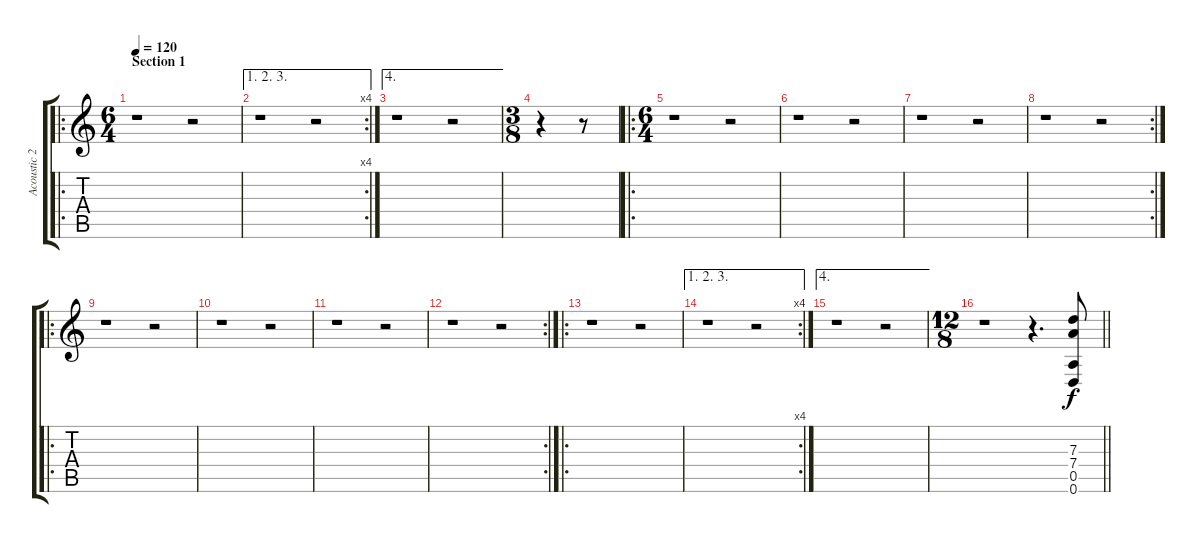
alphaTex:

\track ("Acoustic 2" "Acoustic 2") {instrument acousticguitarsteel}
\staff {score tabs}
\tuning (E4 B3 G3 D3 A2 D2) {hide}
\ro
\ts (6 4)
\section ("" "Section 1")
\tempo 120
\clef g2
\ks c
r.1{dy f instrument acousticguitarsteel} r.2 |
\ae (1 2 3)
\rc 4
r.1 r.2 |
\ae 4
r.1 r.2 |
\ts (3 8)
r.4 r.8 |
\ro
\ts (6 4)
r.1 r.2 |
r.1 r.2 |
r.1 r.2 |
\rc 2
r.1 r.2 |
\ro
r.1 r.2 |
r.1 r.2 |
r.1 r.2 |
\rc 2
r.1 r.2 |
\ro
r.1 r.2 |
\ae (1 2 3)
\rc 4
r.1 r.2 |
\ae 4
r.1 r.2 |
\ts (12 8)
\barLineRight lightlight
r.1 r.4{d} (7.3 7.4 0.5 0.6).8
